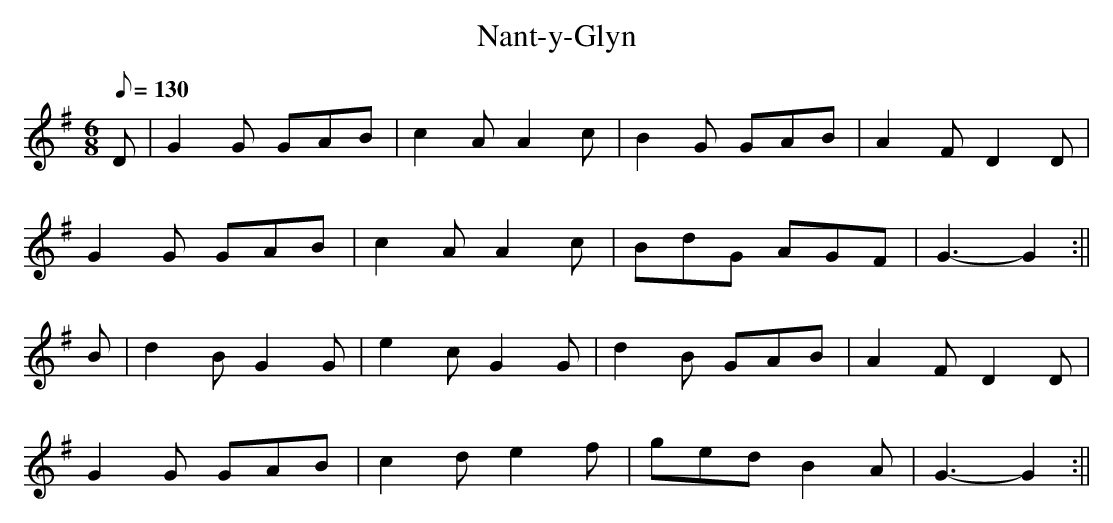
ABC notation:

X:1
T:Nant-y-Glyn
M:6/8
L:1/8
Q:130
K:G
D|G2G GAB|c2AA2c|B2G GAB|A2FD2D|
G2G GAB|c2AA2c|BdG AGF|G3-G2:||
B|d2BG2G|e2cG2G|d2B GAB|A2FD2D|
G2G GAB|c2de2f|gedB2A|G3-G2:||
